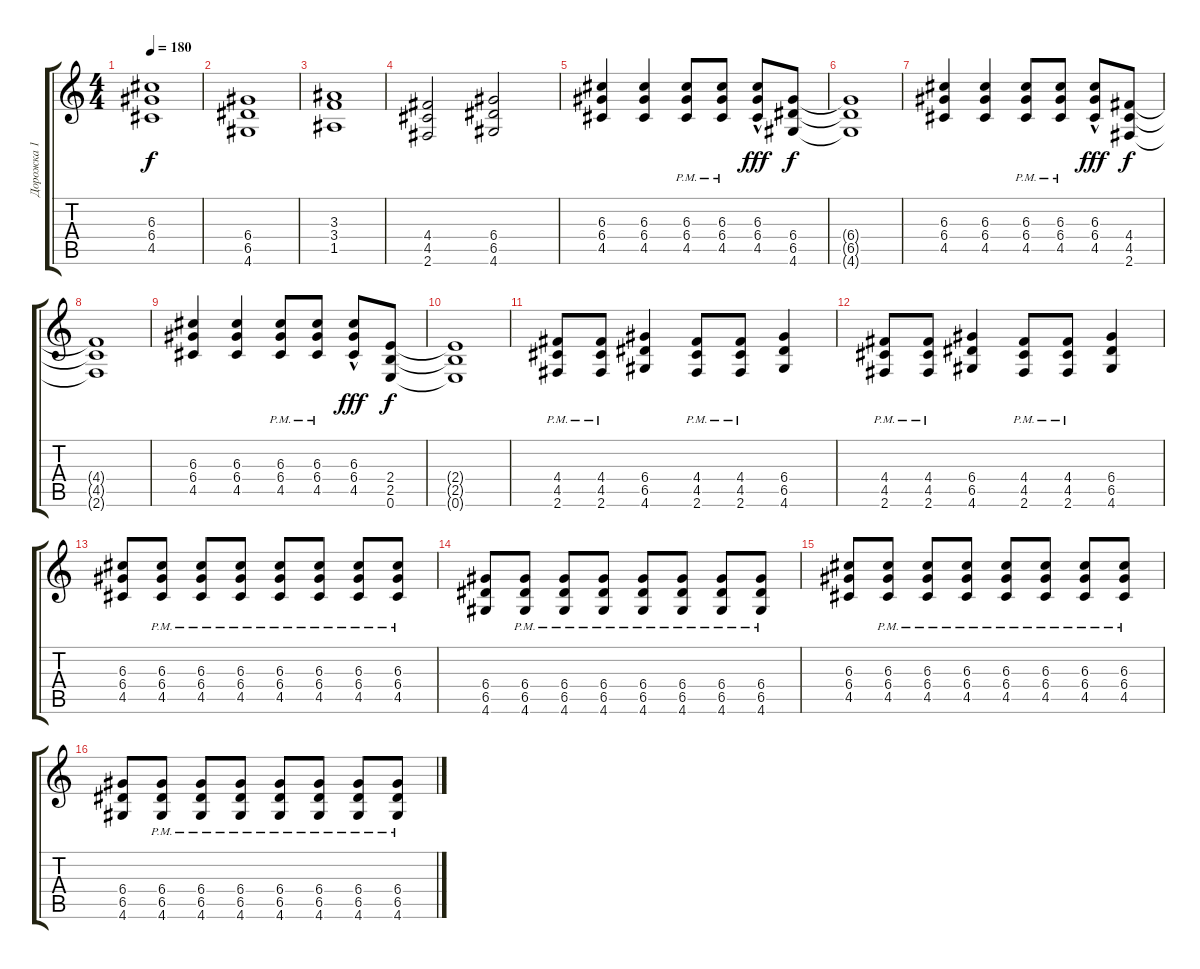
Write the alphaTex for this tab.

\track ("Дорожка 1" "Дорожка 1") {instrument distortionguitar}
\staff {score tabs}
\tuning (E4 B3 G3 D3 A2 E2) {hide}
\ts (4 4)
\tempo 180
\clef g2
\ks c
(6.3 6.4 4.5).1{dy f} |
(6.4 6.5 4.6).1 |
(3.3 3.4 1.5).1 |
(4.4 4.5 2.6).2 (6.4 6.5 4.6).2 |
(6.3 6.4 4.5).4 (6.3 6.4 4.5).4 (6.3{pm} 6.4{pm} 4.5{pm}).8 (6.3{pm} 6.4{pm} 4.5{pm}).8 (6.3{hac} 6.4{hac} 4.5{hac}).8{dy fff} (6.4 6.5 4.6).8{dy f} |
(6.4{t} 6.5{t} 4.6{t}).1 |
(6.3 6.4 4.5).4 (6.3 6.4 4.5).4 (6.3{pm} 6.4{pm} 4.5{pm}).8 (6.3{pm} 6.4{pm} 4.5{pm}).8 (6.3{hac} 6.4{hac} 4.5{hac}).8{dy fff} (4.4 4.5 2.6).8{dy f} |
(4.4{t} 4.5{t} 2.6{t}).1 |
(6.3 6.4 4.5).4 (6.3 6.4 4.5).4 (6.3{pm} 6.4{pm} 4.5{pm}).8 (6.3{pm} 6.4{pm} 4.5{pm}).8 (6.3{hac} 6.4{hac} 4.5{hac}).8{dy fff} (2.4 2.5 0.6).8{dy f} |
(2.4{t} 2.5{t} 0.6{t}).1 |
(4.4{pm} 4.5{pm} 2.6{pm}).8 (4.4{pm} 4.5{pm} 2.6{pm}).8 (6.4 6.5 4.6).4 (4.4{pm} 4.5{pm} 2.6{pm}).8 (4.4{pm} 4.5{pm} 2.6{pm}).8 (6.4 6.5 4.6).4 |
(4.4{pm} 4.5{pm} 2.6{pm}).8 (4.4{pm} 4.5{pm} 2.6{pm}).8 (6.4 6.5 4.6).4 (4.4{pm} 4.5{pm} 2.6{pm}).8 (4.4{pm} 4.5{pm} 2.6{pm}).8 (6.4 6.5 4.6).4 |
(6.3 6.4 4.5).8 (6.3{pm} 6.4{pm} 4.5{pm}).8 (6.3{pm} 6.4{pm} 4.5{pm}).8 (6.3{pm} 6.4{pm} 4.5{pm}).8 (6.3{pm} 6.4{pm} 4.5{pm}).8 (6.3{pm} 6.4{pm} 4.5{pm}).8 (6.3{pm} 6.4{pm} 4.5{pm}).8 (6.3{pm} 6.4{pm} 4.5{pm}).8 |
(6.4 6.5 4.6).8 (6.4{pm} 6.5{pm} 4.6{pm}).8 (6.4{pm} 6.5{pm} 4.6{pm}).8 (6.4{pm} 6.5{pm} 4.6{pm}).8 (6.4{pm} 6.5{pm} 4.6{pm}).8 (6.4{pm} 6.5{pm} 4.6{pm}).8 (6.4{pm} 6.5{pm} 4.6{pm}).8 (6.4{pm} 6.5{pm} 4.6{pm}).8 |
(6.3 6.4 4.5).8 (6.3{pm} 6.4{pm} 4.5{pm}).8 (6.3{pm} 6.4{pm} 4.5{pm}).8 (6.3{pm} 6.4{pm} 4.5{pm}).8 (6.3{pm} 6.4{pm} 4.5{pm}).8 (6.3{pm} 6.4{pm} 4.5{pm}).8 (6.3{pm} 6.4{pm} 4.5{pm}).8 (6.3{pm} 6.4{pm} 4.5{pm}).8 |
(6.4 6.5 4.6).8 (6.4{pm} 6.5{pm} 4.6{pm}).8 (6.4{pm} 6.5{pm} 4.6{pm}).8 (6.4{pm} 6.5{pm} 4.6{pm}).8 (6.4{pm} 6.5{pm} 4.6{pm}).8 (6.4{pm} 6.5{pm} 4.6{pm}).8 (6.4{pm} 6.5{pm} 4.6{pm}).8 (6.4{pm} 6.5{pm} 4.6{pm}).8
